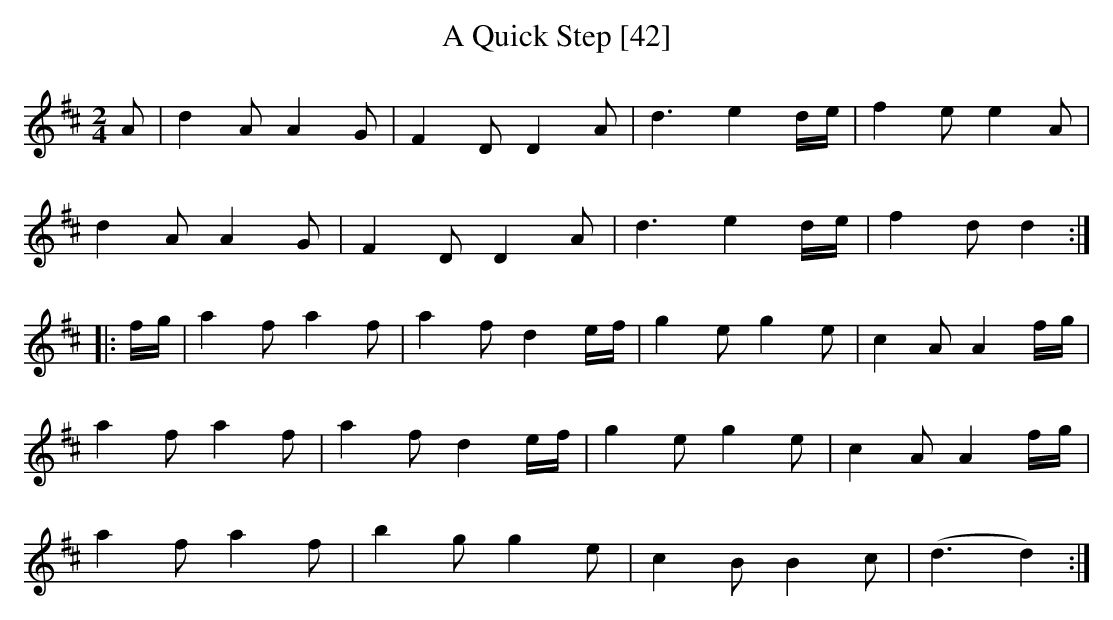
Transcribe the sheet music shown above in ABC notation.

X:1
T:Quick Step [42], A
M:2/4
L:1/8
K:D
A|d2A A2G|F2D D2A|d3 e2d/e/|f2e e2A|
d2A A2G|F2D D2A|d3 e2 d/e/|f2d d2:|
|:f/g/|a2f a2f|a2f d2 e/f/|g2e g2e|c2A A2 f/g/|
a2fa2f|a2f d2 e/f/|g2eg2e|c2A A2 f/g/|
a2f a2f|b2g g2e|c2B B2c|(d3 d2):|
